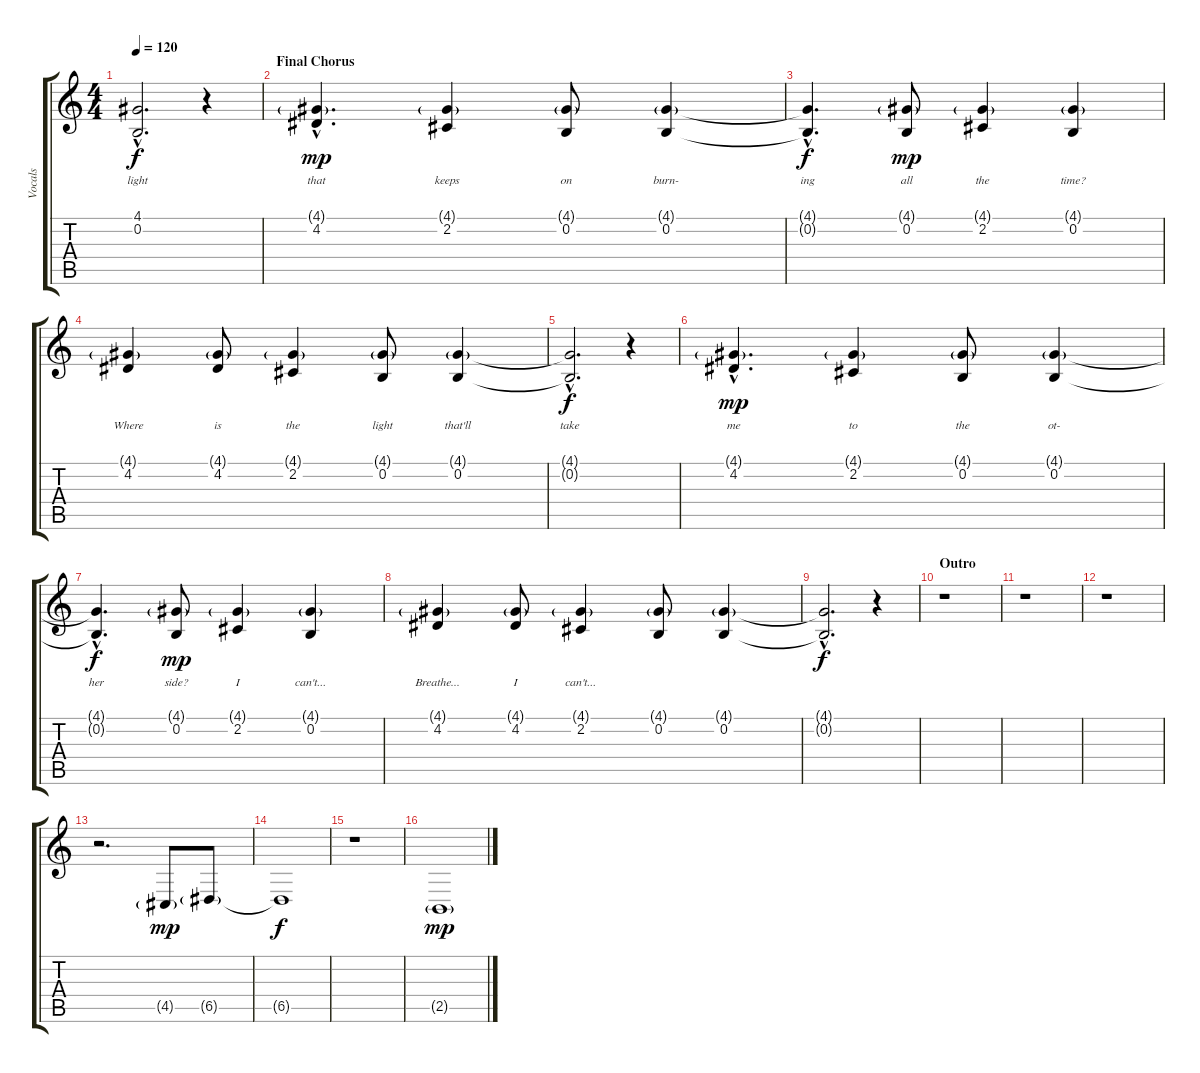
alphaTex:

\track ("Vocals" "Vocals") {instrument lead1square}
\staff {score tabs}
\tuning (E4 B3 G3 D3 A2 E2) {hide}
\ts (4 4)
\tempo 120
\clef g2
\ks c
(4.1{hac t} 0.2{hac t}).2{d lyrics (0 "") lyrics (1 "light") lyrics (2 "") lyrics (3 "") lyrics (4 "") dy f} r.4 |
\section ("" "Final Chorus")
(4.1{g hac} 4.2{hac}).4{d lyrics (0 "") lyrics (1 "that") lyrics (2 "") lyrics (3 "") lyrics (4 "") dy mp} (4.1{g} 2.2).4{lyrics (0 "") lyrics (1 "keeps") lyrics (2 "") lyrics (3 "") lyrics (4 "")} (4.1{g} 0.2).8{lyrics (0 "") lyrics (1 "on") lyrics (2 "") lyrics (3 "") lyrics (4 "")} (4.1{g} 0.2).4{lyrics (0 "") lyrics (1 "burn-") lyrics (2 "") lyrics (3 "") lyrics (4 "")} |
(4.1{hac t} 0.2{hac t}).4{d lyrics (0 "") lyrics (1 "ing") lyrics (2 "") lyrics (3 "") lyrics (4 "") dy f} (4.1{g} 0.2).8{lyrics (0 "") lyrics (1 "all") lyrics (2 "") lyrics (3 "") lyrics (4 "") dy mp} (4.1{g} 2.2).4{lyrics (0 "") lyrics (1 "the") lyrics (2 "") lyrics (3 "") lyrics (4 "")} (4.1{g} 0.2).4{lyrics (0 "") lyrics (1 "time?") lyrics (2 "") lyrics (3 "") lyrics (4 "")} |
(4.1{g} 4.2).4{lyrics (0 "") lyrics (1 "Where") lyrics (2 "") lyrics (3 "") lyrics (4 "")} (4.1{g} 4.2).8{lyrics (0 "") lyrics (1 "is") lyrics (2 "") lyrics (3 "") lyrics (4 "")} (4.1{g} 2.2).4{lyrics (0 "") lyrics (1 "the") lyrics (2 "") lyrics (3 "") lyrics (4 "")} (4.1{g} 0.2).8{lyrics (0 "") lyrics (1 "light") lyrics (2 "") lyrics (3 "") lyrics (4 "")} (4.1{g} 0.2).4{lyrics (0 "") lyrics (1 "that'll") lyrics (2 "") lyrics (3 "") lyrics (4 "")} |
(4.1{hac t} 0.2{hac t}).2{d lyrics (0 "") lyrics (1 "take") lyrics (2 "") lyrics (3 "") lyrics (4 "") dy f} r.4 |
(4.1{g hac} 4.2{hac}).4{d lyrics (0 "") lyrics (1 "me") lyrics (2 "") lyrics (3 "") lyrics (4 "") dy mp} (4.1{g} 2.2).4{lyrics (0 "") lyrics (1 "to") lyrics (2 "") lyrics (3 "") lyrics (4 "")} (4.1{g} 0.2).8{lyrics (0 "") lyrics (1 "the") lyrics (2 "") lyrics (3 "") lyrics (4 "")} (4.1{g} 0.2).4{lyrics (0 "") lyrics (1 "ot-") lyrics (2 "") lyrics (3 "") lyrics (4 "")} |
(4.1{hac t} 0.2{hac t}).4{d lyrics (0 "") lyrics (1 "her") lyrics (2 "") lyrics (3 "") lyrics (4 "") dy f} (4.1{g} 0.2).8{lyrics (0 "") lyrics (1 "side?") lyrics (2 "") lyrics (3 "") lyrics (4 "") dy mp} (4.1{g} 2.2).4{lyrics (0 "") lyrics (1 "I") lyrics (2 "") lyrics (3 "") lyrics (4 "")} (4.1{g} 0.2).4{lyrics (0 "") lyrics (1 "can't...") lyrics (2 "") lyrics (3 "") lyrics (4 "")} |
(4.1{g} 4.2).4{lyrics (0 "") lyrics (1 "Breathe...") lyrics (2 "") lyrics (3 "") lyrics (4 "")} (4.1{g} 4.2).8{lyrics (0 "") lyrics (1 "I") lyrics (2 "") lyrics (3 "") lyrics (4 "")} (4.1{g} 2.2).4{lyrics (0 "") lyrics (1 "can't...") lyrics (2 "") lyrics (3 "") lyrics (4 "")} (4.1{g} 0.2).8 (4.1{g} 0.2).4 |
(4.1{hac t} 0.2{hac t}).2{d dy f} r.4 |
\section ("" "Outro")
r.1 |
r.1 |
r.1 |
r.2{d} 4.5{g}.8{dy mp} 6.5{g}.8 |
6.5{t}.1{dy f} |
r.1 |
2.5{g}.1{dy mp}
